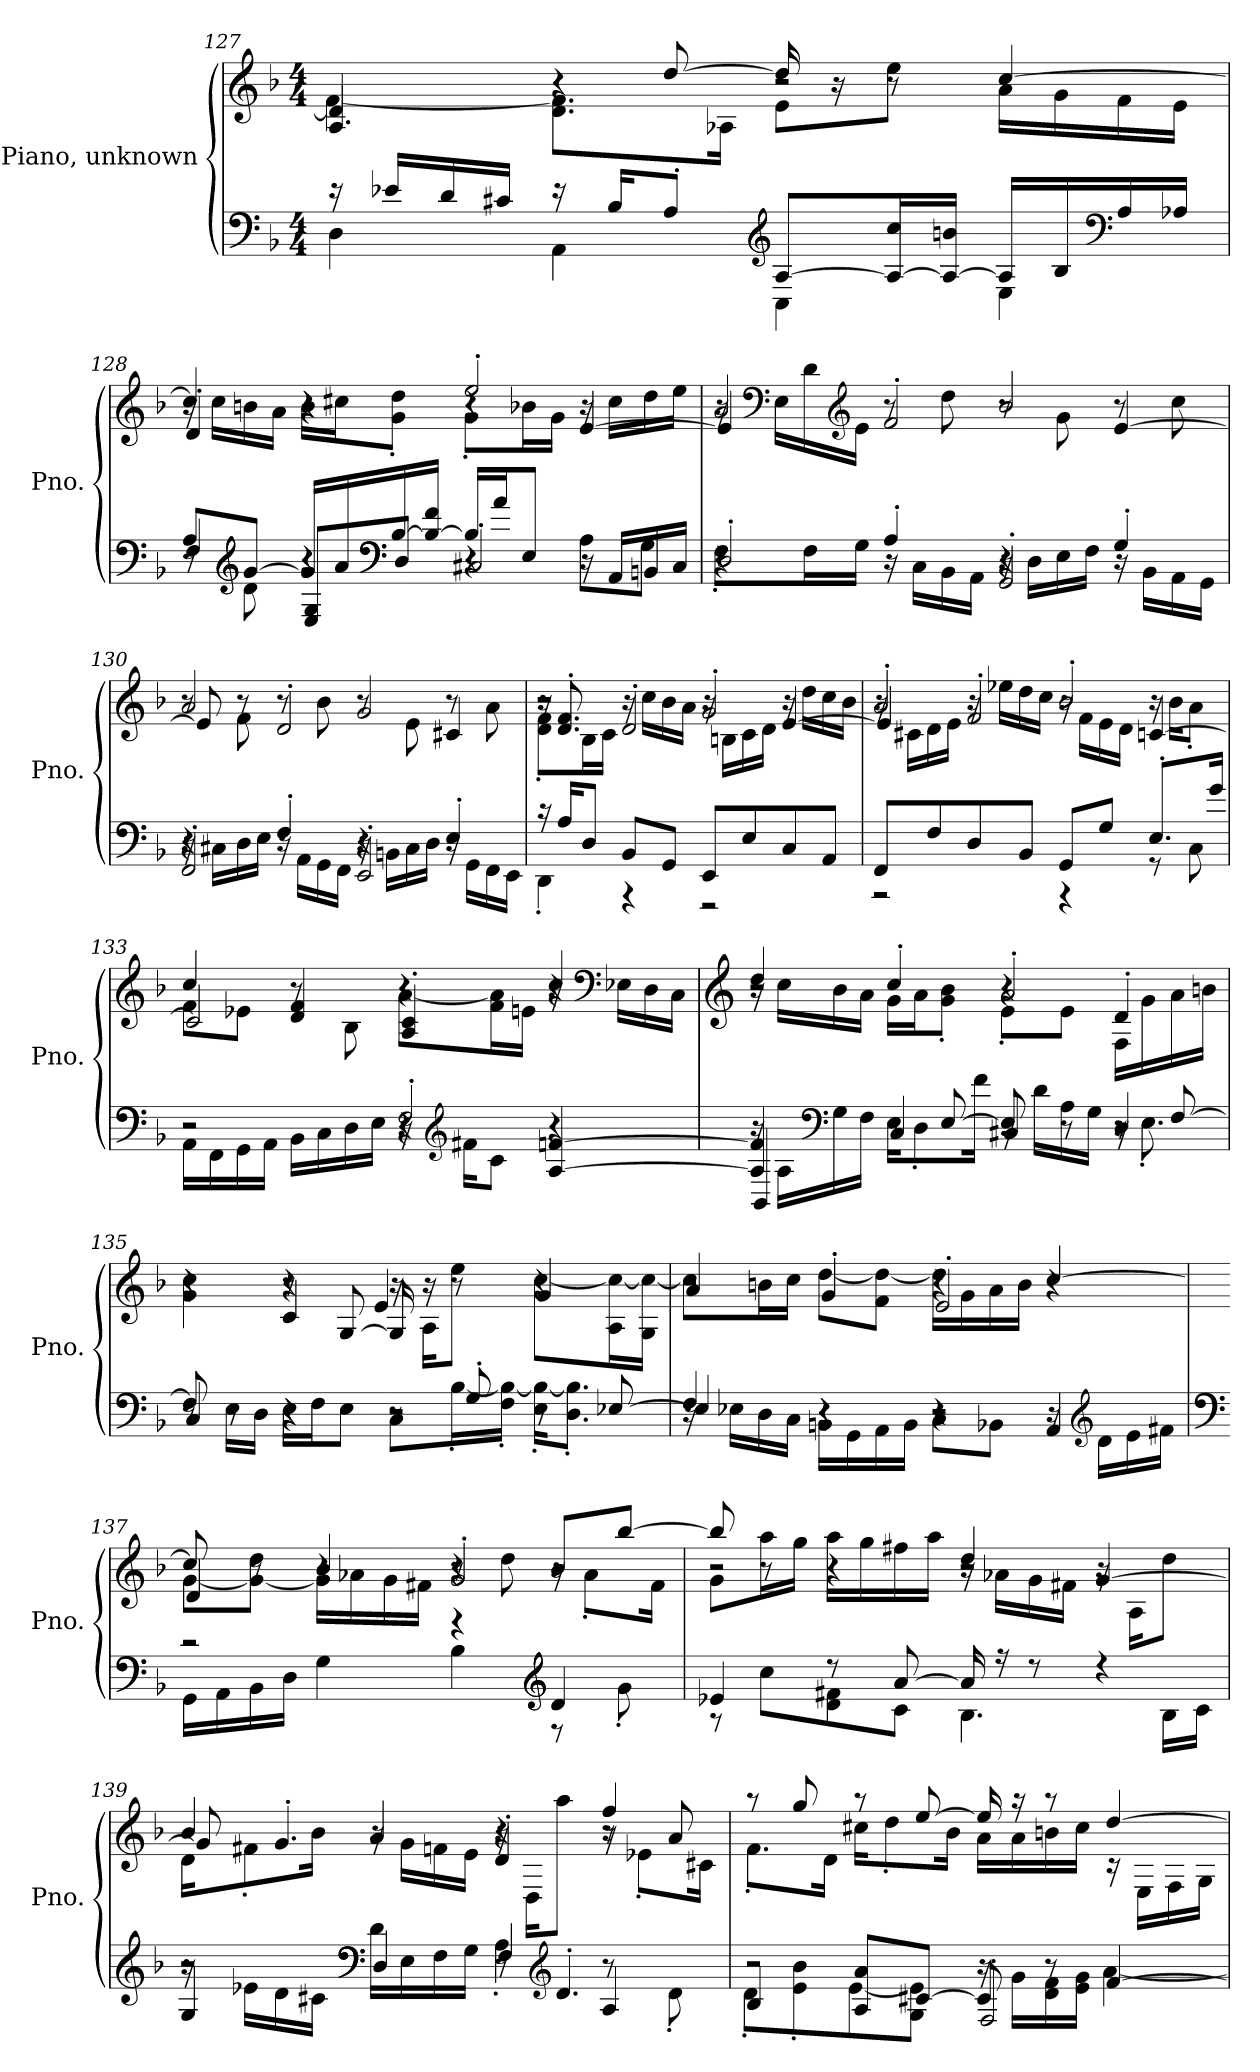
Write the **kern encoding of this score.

**kern	**kern
*part1	*part1
*staff2	*staff1
*I"Piano, unknown	*
*I'Pno.	*
*clefF4	*clefG2
*k[b-]	*k[b-]
*M4/4	*M4/4
=127	=127
*^	*^
*	*	*	*^
16r	4D\	4.A/	[4f\	4d/]
16e-X/LL	.	.	.	.
16d/	.	.	.	.
16c#X/JJ	.	.	.	.
16r	4AA\	.	8.d\ 8.f\]L	4r
16B-/KL	.	.	.	.
8A'/J	.	[8dd/	.	.
.	.	.	16A-X\Jk	.
*clefG2	*	*	*	*
[8A/L	4C\	16dd/]	8e\L	2r
.	.	16r	.	.
16A/_ 16cc/L	.	8r	8ee\J	.
16A/_ 16bn/JJ	.	.	.	.
16A/LL]	4E\	[4cc/	16a\LL	.
16B-/	.	.	16g\	.
*clefF4	*	*	*	*
16A/	.	.	16f\	.
16A-X/JJ	.	.	16e\JJ	.
!!LO:LB:g=z	!!	!!
=128	=128	=128	=128	=128
*	*^	*	*	*
8A/L	8r	4F/	4cc/]	16r	4d'/
.	.	.	.	16cc\LL	.
*clefG2	*	*	*	*	*
[8g/J	8d\	.	.	16bn\	.
.	.	.	.	16a\JJ	.
16g/LL]	4r	8E/ 8G/L	4r	16b\LL	4r
16a/	.	.	.	16cc#X\J	.
*clefF4	*	*	*	*	*
[16B-/	.	8D/J	.	8g\' 8dd\'J	.
16B-/_ 16f/JJ	.	.	.	.	.
16B-/LL]	4r	2C#X'/	2ee'/	8g'\L	4r
16a/J	.	.	.	.	.
8E/J	.	.	.	16b-X\L	.
.	.	.	.	16g\JJ	.
16r	8A\L	.	.	16r	[4e/
16AA/LL	.	.	.	16cc#\LL	.
16BBn/	8G\J	.	.	16dd\	.
16C#/JJ	.	.	.	16ee\JJ	.
=129	=129	=129	=129	=129	=129
4r	8F'\L	2D'/	2a/	16r	4e/]
*	*	*	*clefF4	*	*
.	.	.	.	16E\LL	.
.	16F\L	.	.	16d\	.
*	*	*	*clefG2	*	*
.	16G\JJ	.	.	16e\JJ	.
4A'/	16r	.	.	8r	2f'/
.	16C\LL	.	.	.	.
.	16BB-\	.	.	8dd\	.
.	16AA\JJ	.	.	.	.
4r	16r	2GG'/	2b-/	8r	.
.	16D\LL	.	.	.	.
.	16E\	.	.	8g\	.
.	16F\JJ	.	.	.	.
4G'/	16r	.	.	8r	[4e/
.	16BB-\LL	.	.	.	.
.	16AA\	.	.	8cc\	.
.	16GG\JJ	.	.	.	.
!!LO:LB:g=z	!!	!!
=130	=130	=130	=130	=130	=130
4r	16r	2FF'/	2a/	8r	8e/]
.	16C#X\LL	.	.	.	.
.	16D\	.	.	8f\	8r
.	16E\JJ	.	.	.	.
4F'/	16r	.	.	8r	2d'/
.	16AA\LL	.	.	.	.
.	16GG\	.	.	8b-\	.
.	16FF\JJ	.	.	.	.
4r	16r	2EE'/	2g/	8r	.
.	16BBn\LL	.	.	.	.
.	16C#\	.	.	8e\	.
.	16D\JJ	.	.	.	.
4E'/	16r	.	.	8r	4c#X/
.	16GG\LL	.	.	.	.
.	16FF\	.	.	8a\	.
.	16EE\JJ	.	.	.	.
*	*v	*v	*	*	*
=131	=131	=131	=131	=131
16r	4DD'\	2r	8d\' 8f\'L	16r
16A/KL	.	.	.	8.d/' 8.f/'
8D/J	.	.	16B-\L	.
.	.	.	16c\JJ	.
8BB-/L	4r	.	16r	2d'/
.	.	.	16cc\LL	.
8GG/J	.	.	16b-\	.
.	.	.	16a\JJ	.
8EE/L	2r	2g'/	16r	.
.	.	.	16Bn\LL	.
8E/	.	.	16c\	.
.	.	.	16d\JJ	.
8C/	.	.	16r	[4e/
.	.	.	16dd\LL	.
8AA/J	.	.	16cc\	.
.	.	.	16b-\JJ	.
!!LO:LB:g=z	!!	!!
=132	=132	=132	=132	=132
8FF/L	2r	2a'/	16r	4e/]
.	.	.	16c#X\LL	.
8F/	.	.	16d\	.
.	.	.	16e\JJ	.
8D/	.	.	16r	2f'/
.	.	.	16ee-X\LL	.
8BB-/J	.	.	16dd\	.
.	.	.	16cc\JJ	.
8GG/L	4r	2b-'/	16r	.
.	.	.	16f\LL	.
8G/J	.	.	16e\	.
.	.	.	16d\JJ	.
8.E'/L	8r	.	16r	[4cn/
.	.	.	16b-\KL	.
.	8C\	.	8a'\J	.
16g/Jk	.	.	.	.
=133	=133	=133	=133	=133
*	*^	*	*	*
2r	16AA\LL	2r	4cc/	8f\L	2c/]
.	16FF\	.	.	.	.
.	16GG\	.	.	8e-X\J	.
.	16AA\JJ	.	.	.	.
.	16BB-\LL	.	4d/ 4f/	8r	.
.	16C\	.	.	.	.
.	16D\	.	.	8B-\	.
.	16E\JJ	.	.	.	.
4r	16r	2F'/	4r	[8a\L	4A/' 4c/'
*clefG2	*	*	*	*	*
.	16f#X\KL	.	.	.	.
.	8c\J	.	.	16f\ 16a\]L	.
.	.	.	.	16en\JJ	.
[4A/ [4fn/	4r	.	4cc/	16r	4r
*	*	*	*clefF4	*	*
.	.	.	.	16E-X\LL	.
.	.	.	.	16D\	.
.	.	.	.	16C\JJ	.
!!LO:LB:g=z	!!	!!
=134	=134	=134	=134	=134	=134
*	*	*	*clefG2	*	*
4A/] 4f/]	16r	4BB-/	4dd/	16r	2r
.	16A\LL	.	.	16cc\LL	.
*clefF4	*	*	*	*	*
.	16G\	.	.	16b-\	.
.	16F\JJ	.	.	16a\JJ	.
8r	16E\KL	4C/	4cc'/	16g\LL	.
.	8D'\	.	.	16a\J	.
[8E/	.	.	.	8g\' 8b-\'J	.
.	16f\Jk	.	.	.	.
8E/]	16r	4C#X/	2a'/	8e'\L	4r
.	16d\LL	.	.	.	.
8r	16A\	.	.	8e\J	.
.	16G\JJ	.	.	.	.
8r	16r	4D/	.	16F\LL	4d'/
.	8.E'\	.	.	16g\	.
[8F/	.	.	.	16a\	.
.	.	.	.	16bn\JJ	.
=135	=135	=135	=135	=135	=135
8F/]	8r	4C/	4r	4g\ 4cc\	4r
8r	16E\LL	.	.	.	.
.	16D\JJ	.	.	.	.
4r	16E\LL	4r	8r	4r	4c/
.	16F\J	.	.	.	.
.	8E\J	.	[8G/	.	.
2r	8C\L	8r	16G/]	16r	4e/
.	.	.	16r	16A\KL	.
.	[16B-'\L	8G'/	8r	8ee\J	.
.	16F\' 16B-\_'JJ	.	.	.	.
.	16E\' 16B-\_'KL	8r	4r	[8cc\L	4g/
.	8.D\' 8.B-\]'J	.	.	.	.
.	.	[8E-X/	.	16A\ 16cc\_L	.
.	.	.	.	16G\ 16cc\_JJ	.
!!LO:LB:g=z	!!	!!
=136	=136	=136	=136	=136	=136
4F/	16r	4E-/]	2r	8cc\L]	4a/
.	16E-X\LL	.	.	.	.
.	16D\	.	.	16bn\L	.
.	16C\JJ	.	.	16cc\JJ	.
4r	16BBn\LL	4r	.	[8dd\L	4g'/
.	16GG\	.	.	.	.
.	16AA\	.	.	8f\ 8dd\_J	.
.	16BB\JJ	.	.	.	.
2r	8C\L	4r	4r	16dd\LL]	2e'/
.	.	.	.	16g\	.
.	8BB-X\J	.	.	16a\	.
.	.	.	.	16b\JJ	.
.	16r	4AA/	[4cc/	4r	.
*clefG2	*	*	*	*	*
.	16d\LL	.	.	.	.
.	16e\	.	.	.	.
.	16f#X\JJ	.	.	.	.
*v	*v	*v	*	*	*
=137	=137	=137	=137
*clefF4	*	*	*
*^	*	*	*
2r	16GG\LL	8cc/]	[8g\L	4d/
.	16AA\	.	.	.
.	16BB-\	8r	8g\_ 8dd\J	.
.	16D\JJ	.	.	.
.	4G\	4r	16g\LL]	4b-/
.	.	.	16a-X\	.
.	.	.	16g\	.
.	.	.	16f#X\JJ	.
4r	4B-\	4r	8r	2g'/
.	.	.	8dd\	.
*clefG2	*	*	*	*
4d/	8r	8b-/L	16r	.
.	.	.	8a-'\L	.
.	8g'\	[8bb-/J	.	.
.	.	.	16f#\Jk	.
!!LO:PB:g=z	!!	!!
=138	=138	=138	=138	=138
4e-X/	8r	8bb-/]	8g\L	2r
.	8cc\L	8r	16aa\L	.
.	.	.	16gg\JJ	.
8r	8d\ 8f#X\	4r	16aa\LL	.
.	.	.	16gg\	.
[8a/	8c\J	.	16ff#X\	.
.	.	.	16aa\JJ	.
16a/]	4.B-\	2r	16r	4dd/
16r	.	.	16a-X\LL	.
8r	.	.	16g\	.
.	.	.	16f#X\JJ	.
4r	.	.	16r	[4g/
.	.	.	16A\KL	.
.	16B-\LL	.	8dd\J	.
.	16c\JJ	.	.	.
=139	=139	=139	=139	=139
*	*^	*	*	*
2r	16r	4G/	4b-/	16d\KL	8g/]
.	16e-X\LL	.	.	8f#X'\	.
.	16d\	.	.	.	4.g'/
.	16c#X\JJ	.	.	16b-\Jk	.
*clefF4	*	*	*	*	*
.	16d\LL	4D/	4a/	16r	.
.	16E\	.	.	16g\LL	.
.	16F\	.	.	16fn\	.
.	16G\JJ	.	.	16e\JJ	.
8r	4A'\	4F/	4r	16r	4d'/
.	.	.	.	16D\KL	.
*clefG2	*	*	*	*	*
4.d'/	.	.	.	8aa\J	.
.	8r	4A/	4ff/	16r	8r
.	.	.	.	8e-X'\L	.
.	8d'\	.	.	.	8a/
.	.	.	.	16c#X\Jk	.
*	*	*	*	*v	*v
!!LO:LB:g=z
=140	=140	=140	=140	=140
4B-/	8d'\L	2r	8r	8.f'\L
.	8e\' 8b-\'	.	8gg/	.
.	.	.	.	16d\Jk
8A/ 8a/L	[8e\	.	8r	16cc#X\KL
.	.	.	.	8dd'\
[8c#X/J	8G\ 8e\]J	.	[8ee/	.
.	.	.	.	16b-\Jk
8c#/]	16r	2F'/	16ee/]	16a\LL
.	16g\LL	.	16r	16a\
8r	16d\ 16f\	.	8r	16bn\
.	16e\ 16g\JJ	.	.	16cc#\JJ
[4f/	[4a\	.	[4dd/	16r
.	.	.	.	16E\LL
.	.	.	.	16F\
.	.	.	.	16G\JJ
*v	*v	*v	*	*
*	*v	*v
=	=
*-	*-
